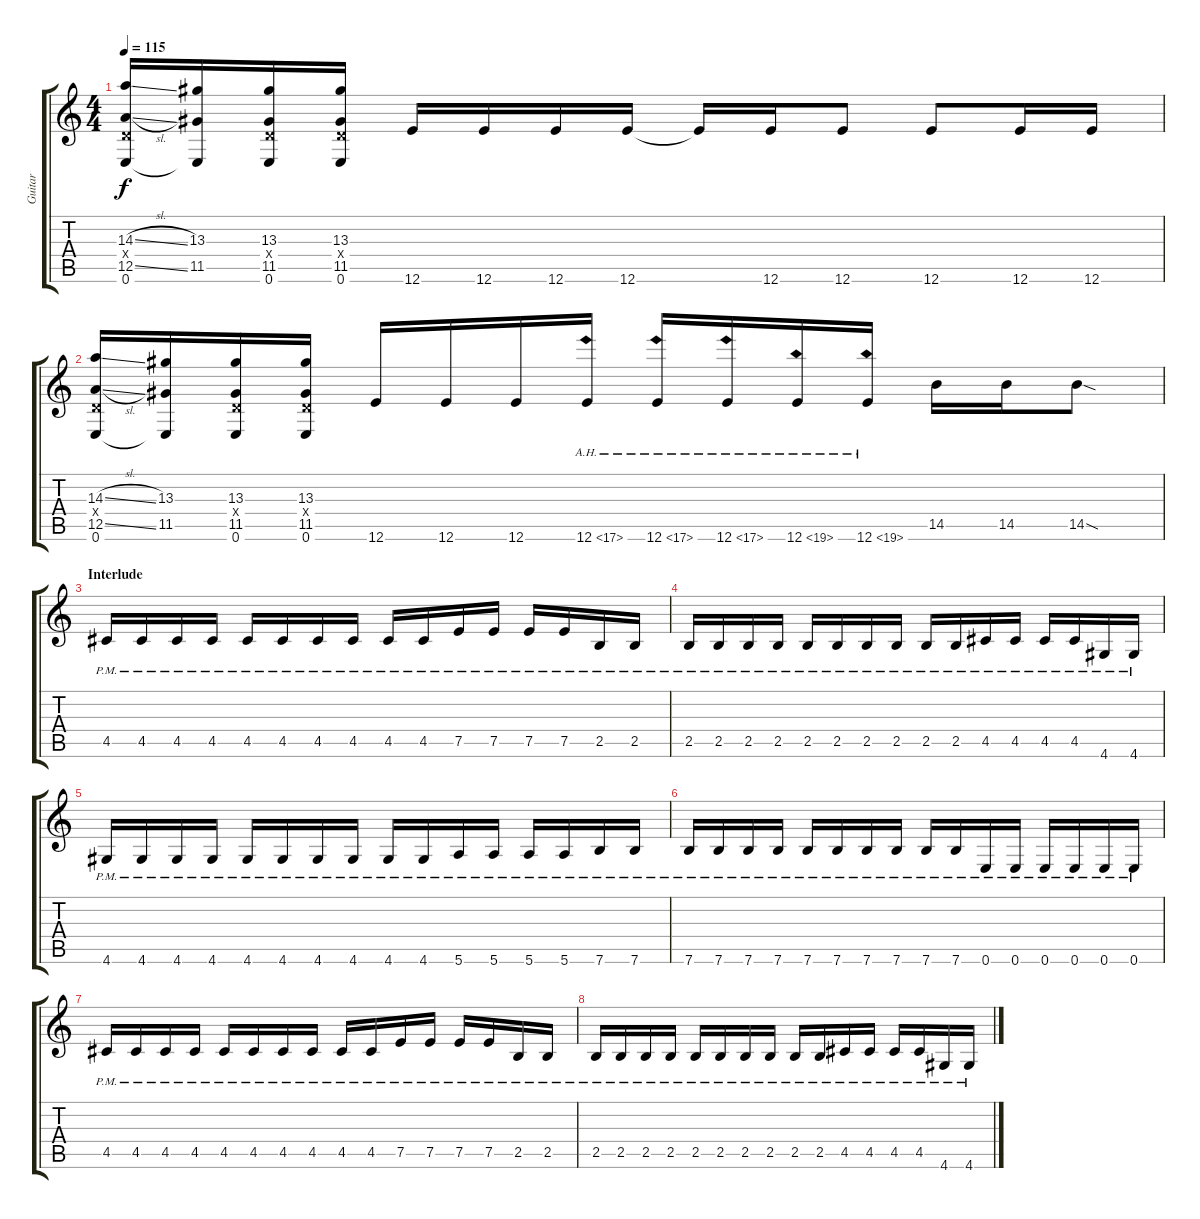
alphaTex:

\track ("Guitar" "Guitar") {instrument distortionguitar}
\staff {score tabs}
\tuning (E4 B3 G3 D3 A2 E2) {hide}
\ts (4 4)
\tempo 115
\clef g2
\ks c
(14.3{sl} 0.4{x} 12.5{sl} 0.6).16{dy f} (13.3 11.5 0.6{t}).16 (13.3 0.4{x} 11.5 0.6).16 (13.3 0.4{x} 11.5 0.6).16 12.6.16 12.6.16 12.6.16 12.6.16 12.6{t}.16 12.6.16 12.6.8 12.6.8 12.6.16 12.6.16 |
(14.3{sl} 0.4{x} 12.5{sl} 0.6).16 (13.3 11.5 0.6{t}).16 (13.3 0.4{x} 11.5 0.6).16 (13.3 0.4{x} 11.5 0.6).16 12.6.16 12.6.16 12.6.16 12.6{ah 5}.16 12.6{ah 5}.16 12.6{ah 5}.16 12.6{ah 7}.16 12.6{ah 7}.16 14.5.16 14.5.16 14.5{sod}.8 |
\section ("" "Interlude")
4.5{pm}.16 4.5{pm}.16 4.5{pm}.16 4.5{pm}.16 4.5{pm}.16 4.5{pm}.16 4.5{pm}.16 4.5{pm}.16 4.5{pm}.16 4.5{pm}.16 7.5{pm}.16 7.5{pm}.16 7.5{pm}.16 7.5{pm}.16 2.5{pm}.16 2.5{pm}.16 |
2.5{pm}.16 2.5{pm}.16 2.5{pm}.16 2.5{pm}.16 2.5{pm}.16 2.5{pm}.16 2.5{pm}.16 2.5{pm}.16 2.5{pm}.16 2.5{pm}.16 4.5{pm}.16 4.5{pm}.16 4.5{pm}.16 4.5{pm}.16 4.6{pm}.16 4.6{pm}.16 |
4.6{pm}.16 4.6{pm}.16 4.6{pm}.16 4.6{pm}.16 4.6{pm}.16 4.6{pm}.16 4.6{pm}.16 4.6{pm}.16 4.6{pm}.16 4.6{pm}.16 5.6{pm}.16 5.6{pm}.16 5.6{pm}.16 5.6{pm}.16 7.6{pm}.16 7.6{pm}.16 |
7.6{pm}.16 7.6{pm}.16 7.6{pm}.16 7.6{pm}.16 7.6{pm}.16 7.6{pm}.16 7.6{pm}.16 7.6{pm}.16 7.6{pm}.16 7.6{pm}.16 0.6{pm}.16 0.6{pm}.16 0.6{pm}.16 0.6{pm}.16 0.6{pm}.16 0.6{pm}.16 |
4.5{pm}.16 4.5{pm}.16 4.5{pm}.16 4.5{pm}.16 4.5{pm}.16 4.5{pm}.16 4.5{pm}.16 4.5{pm}.16 4.5{pm}.16 4.5{pm}.16 7.5{pm}.16 7.5{pm}.16 7.5{pm}.16 7.5{pm}.16 2.5{pm}.16 2.5{pm}.16 |
2.5{pm}.16 2.5{pm}.16 2.5{pm}.16 2.5{pm}.16 2.5{pm}.16 2.5{pm}.16 2.5{pm}.16 2.5{pm}.16 2.5{pm}.16 2.5{pm}.16 4.5{pm}.16 4.5{pm}.16 4.5{pm}.16 4.5{pm}.16 4.6{pm}.16 4.6{pm}.16
